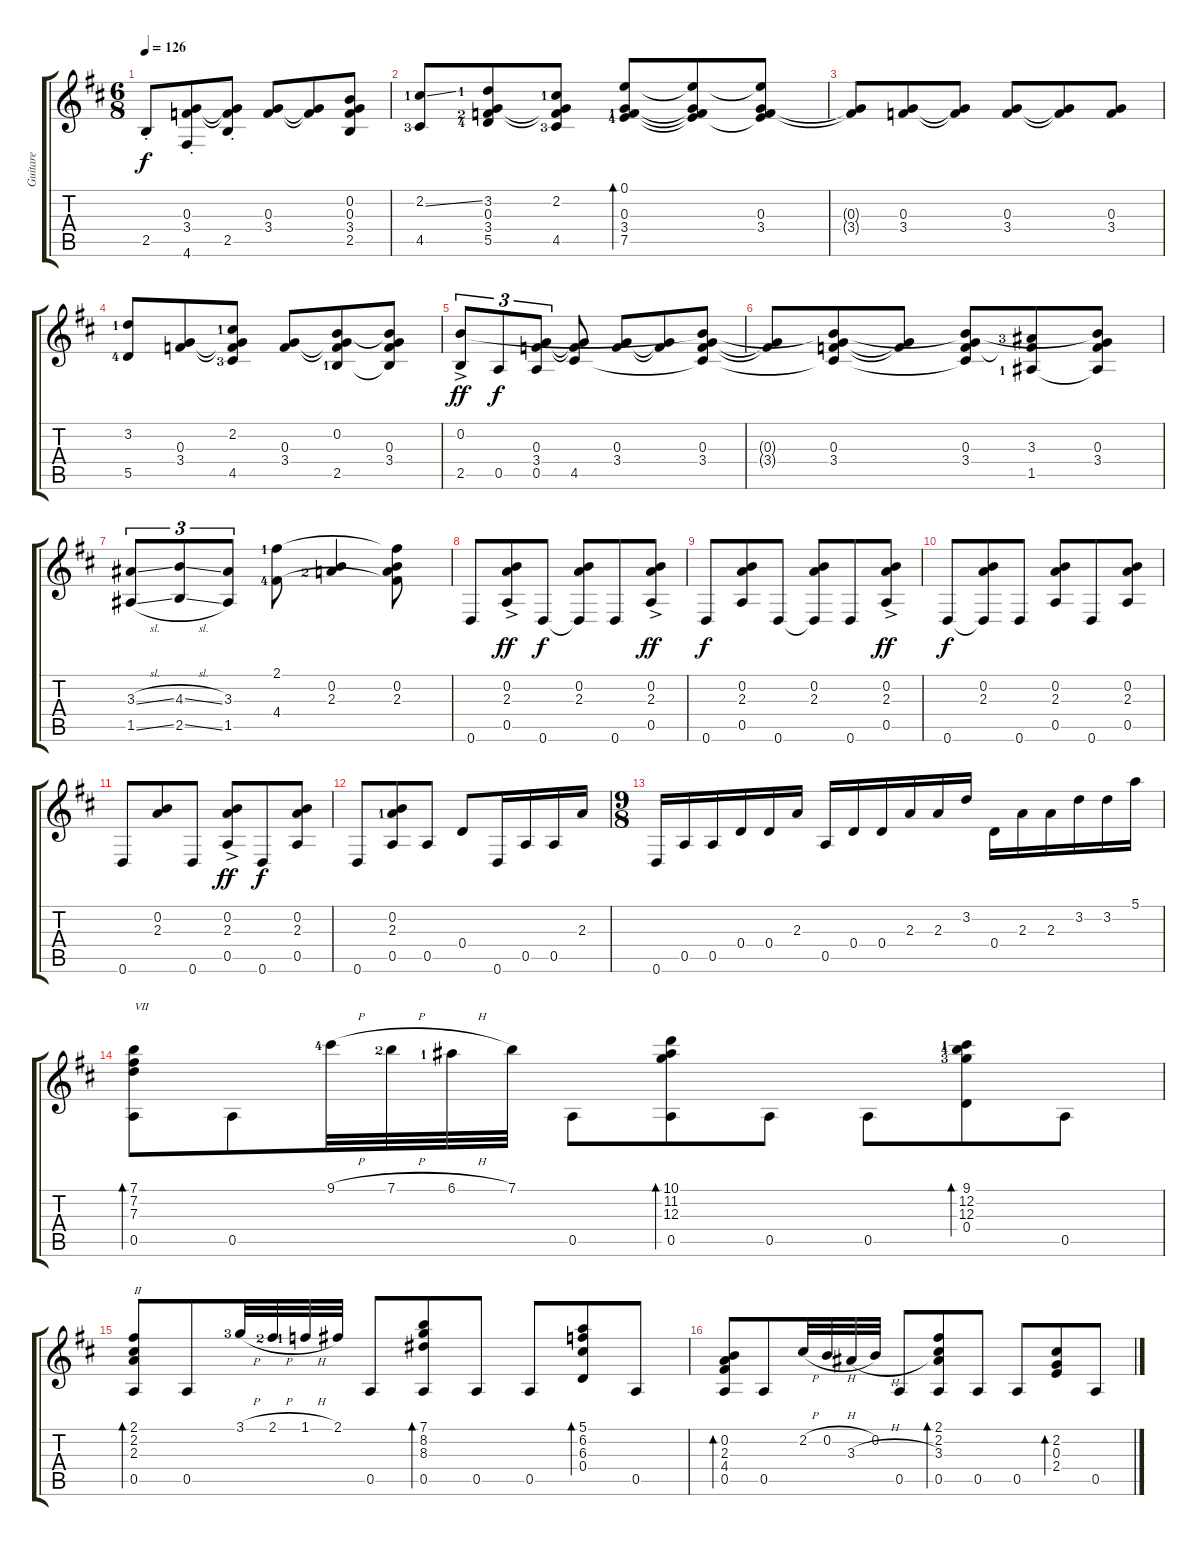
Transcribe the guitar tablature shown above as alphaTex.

\track ("Guitare" "Guitare") {instrument acousticguitarnylon}
\staff {score tabs}
\tuning (E4 B3 G3 D3 A2 D2) {hide}
\ts (6 8)
\tempo 126
\clef g2
\ks d
2.5{st}.8{dy f} (0.3 3.4 4.6{st}).8 (0.3{t} 3.4{t} 2.5{st}).8 (0.3 3.4).8 (0.3{t} 3.4{t}).8 (0.2 0.3 3.4 2.5).8 |
(2.2{ss lf 2} 4.5{lf 4}).8 (3.2{lf 2} 0.3 3.4{lf 3} 5.5{lf 5}).8 (2.2{lf 2} 0.3{t} 3.4{t} 4.5{lf 4}).8 (0.1 0.3 3.4{lf 2} 7.5{lf 5}).8{bd 120} (0.1{t} 0.3{t} 3.4{t} 7.5{t}).8 (0.1{t} 0.3 3.4 7.5{t}).8 |
(0.3{t} 3.4{t}).8 (0.3 3.4).8 (0.3{t} 3.4{t}).8 (0.3 3.4).8 (0.3{t} 3.4{t}).8 (0.3 3.4).8 |
(3.2{lf 2} 5.5{lf 5}).8 (0.3 3.4).8 (2.2{lf 2} 0.3{t} 3.4{t} 4.5{lf 4}).8 (0.3 3.4).8 (0.2 0.3{t} 3.4{t} 2.5{lf 2}).8 (0.2{t} 0.3 3.4 2.5{t}).8 |
(0.2 2.5{ac}).8{tu (3 2) dy ff} 0.5.8{tu (3 2) dy f} (0.3 3.4 0.5).8{tu (3 2)} (0.3{t} 3.4{t} 4.5).8 (0.3 3.4).8 (0.3{t} 3.4{t}).8 (0.2{t} 0.3 3.4 4.5{t}).8 |
(0.3{t} 3.4{t}).8 (0.2{t} 0.3 3.4 4.5{t}).8 (0.3{t} 3.4{t}).8 (0.2{t} 0.3 3.4 4.5{t}).8 (3.3{lf 4} 3.4{t} 1.5{lf 2}).8 (0.2{t} 0.3 3.4 1.5{t}).8 |
(3.3{sl} 1.5{sl}).8{tu (3 2)} (4.3{sl} 2.5{sl}).8{tu (3 2)} (3.3 1.5).8{tu (3 2)} (2.1{lf 2} 4.4{lf 5}).8 (0.2 2.3{lf 3}).4 (2.1{t} 0.2 2.3 4.4{t}).8 |
0.6.8 (0.2 2.3 0.5{ac}).8{dy ff} 0.6.8{dy f} (0.2 2.3 0.6{t}).8 0.6.8 (0.2 2.3 0.5{ac}).8{dy ff} |
0.6.8{dy f} (0.2 2.3 0.5).8 0.6.8 (0.2 2.3 0.6{t}).8 0.6.8 (0.2 2.3 0.5{ac}).8{dy ff} |
0.6.8{dy f} (0.2 2.3 0.6{t}).8 0.6.8 (0.2 2.3 0.5).8 0.6.8 (0.2 2.3 0.5).8 |
0.6.8 (0.2 2.3).8 0.6.8 (0.2 2.3 0.5{ac}).8{dy ff} 0.6.8{dy f} (0.2 2.3 0.5).8 |
0.6.8 (0.2 2.3{lf 2} 0.5).8 0.5.8 0.4.8 0.6.16 0.5.16 0.5.16 2.3.16 |
\ts (9 8)
0.6.16 0.5.16 0.5.16 0.4.16 0.4.16 2.3.16 0.5.16 0.4.16 0.4.16 2.3.16 2.3.16 3.2.16 0.4.16 2.3.16 2.3.16 3.2.16 3.2.16 5.1.16 |
(7.1 7.2 7.3 0.5).8{bd 120 txt "VII"} 0.5.8 9.1{h lf 5}.32 7.1{h lf 3}.32 6.1{h lf 2}.32 7.1.32 0.5.8 (10.1 11.2 12.3 0.5).8{bd 120} 0.5.8 0.5.8 (9.1{lf 2} 12.2{lf 5} 12.3{lf 4} 0.4).8{bd 120} 0.5.8 |
(2.1 2.2 2.3 0.5).8{bd 120 txt "II"} 0.5.8 3.1{h lf 4}.32 2.1{h lf 3}.32 1.1{h lf 2}.32 2.1.32 0.5.8 (7.1 8.2 8.3 0.5).8{bd 120} 0.5.8 0.5.8 (5.1 6.2 6.3 0.4).8{bd 120} 0.5.8 |
(0.2 2.3 4.4 0.5).8{bd 120} 0.5.8 2.2{h}.32 0.2{h}.32 3.3{h}.32 0.2.32 0.5.8 (2.1 2.2 3.3 0.5).8{bd 120} 0.5.8 0.5.8 (2.2 0.3 2.4).8{bd 120} 0.5.8
